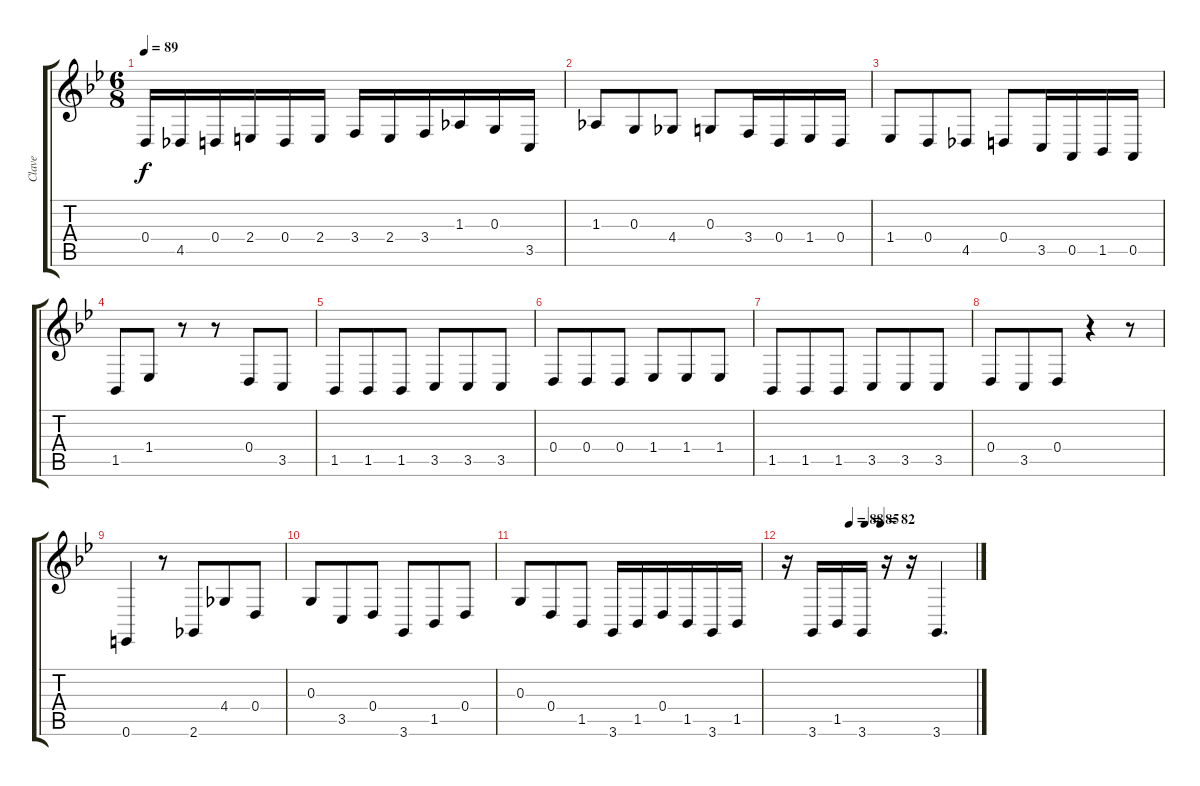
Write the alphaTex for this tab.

\track ("Clave" "Clave") {instrument harpsichord}
\staff {score tabs}
\tuning (E4 B3 G3 D3 A2 E2) {hide}
\ts (6 8)
\tempo 89
\clef g2
\ks gminor
0.4.16{dy f} 4.5.16 0.4.16 2.4.16 0.4.16 2.4.16 3.4.16 2.4.16 3.4.16 1.3.16 0.3.16 3.5.16 |
1.3.8 0.3.8 4.4.8 0.3.8 3.4.16 0.4.16 1.4.16 0.4.16 |
1.4.8 0.4.8 4.5.8 0.4.8 3.5.16 0.5.16 1.5.16 0.5.16 |
1.5.8 1.4.8 r.8 r.8 0.4.8 3.5.8 |
1.5.8 1.5.8 1.5.8 3.5.8 3.5.8 3.5.8 |
0.4.8 0.4.8 0.4.8 1.4.8 1.4.8 1.4.8 |
1.5.8 1.5.8 1.5.8 3.5.8 3.5.8 3.5.8 |
0.4.8 3.5.8 0.4.8 r.4 r.8 |
0.6.4 r.8 2.6.8 4.4.8 0.4.8 |
0.3.8 3.5.8 0.4.8 3.6.8 1.5.8 0.4.8 |
0.3.8 0.4.8 1.5.8 3.6.16 1.5.16 0.4.16 1.5.16 3.6.16 1.5.16 |
\tempo (88 0.3333333333333333)
\tempo (85 0.4166666666666667)
\tempo (82 0.5)
r.16 3.6.16 1.5.16 3.6.16 r.16 r.16 3.6.4{d}
